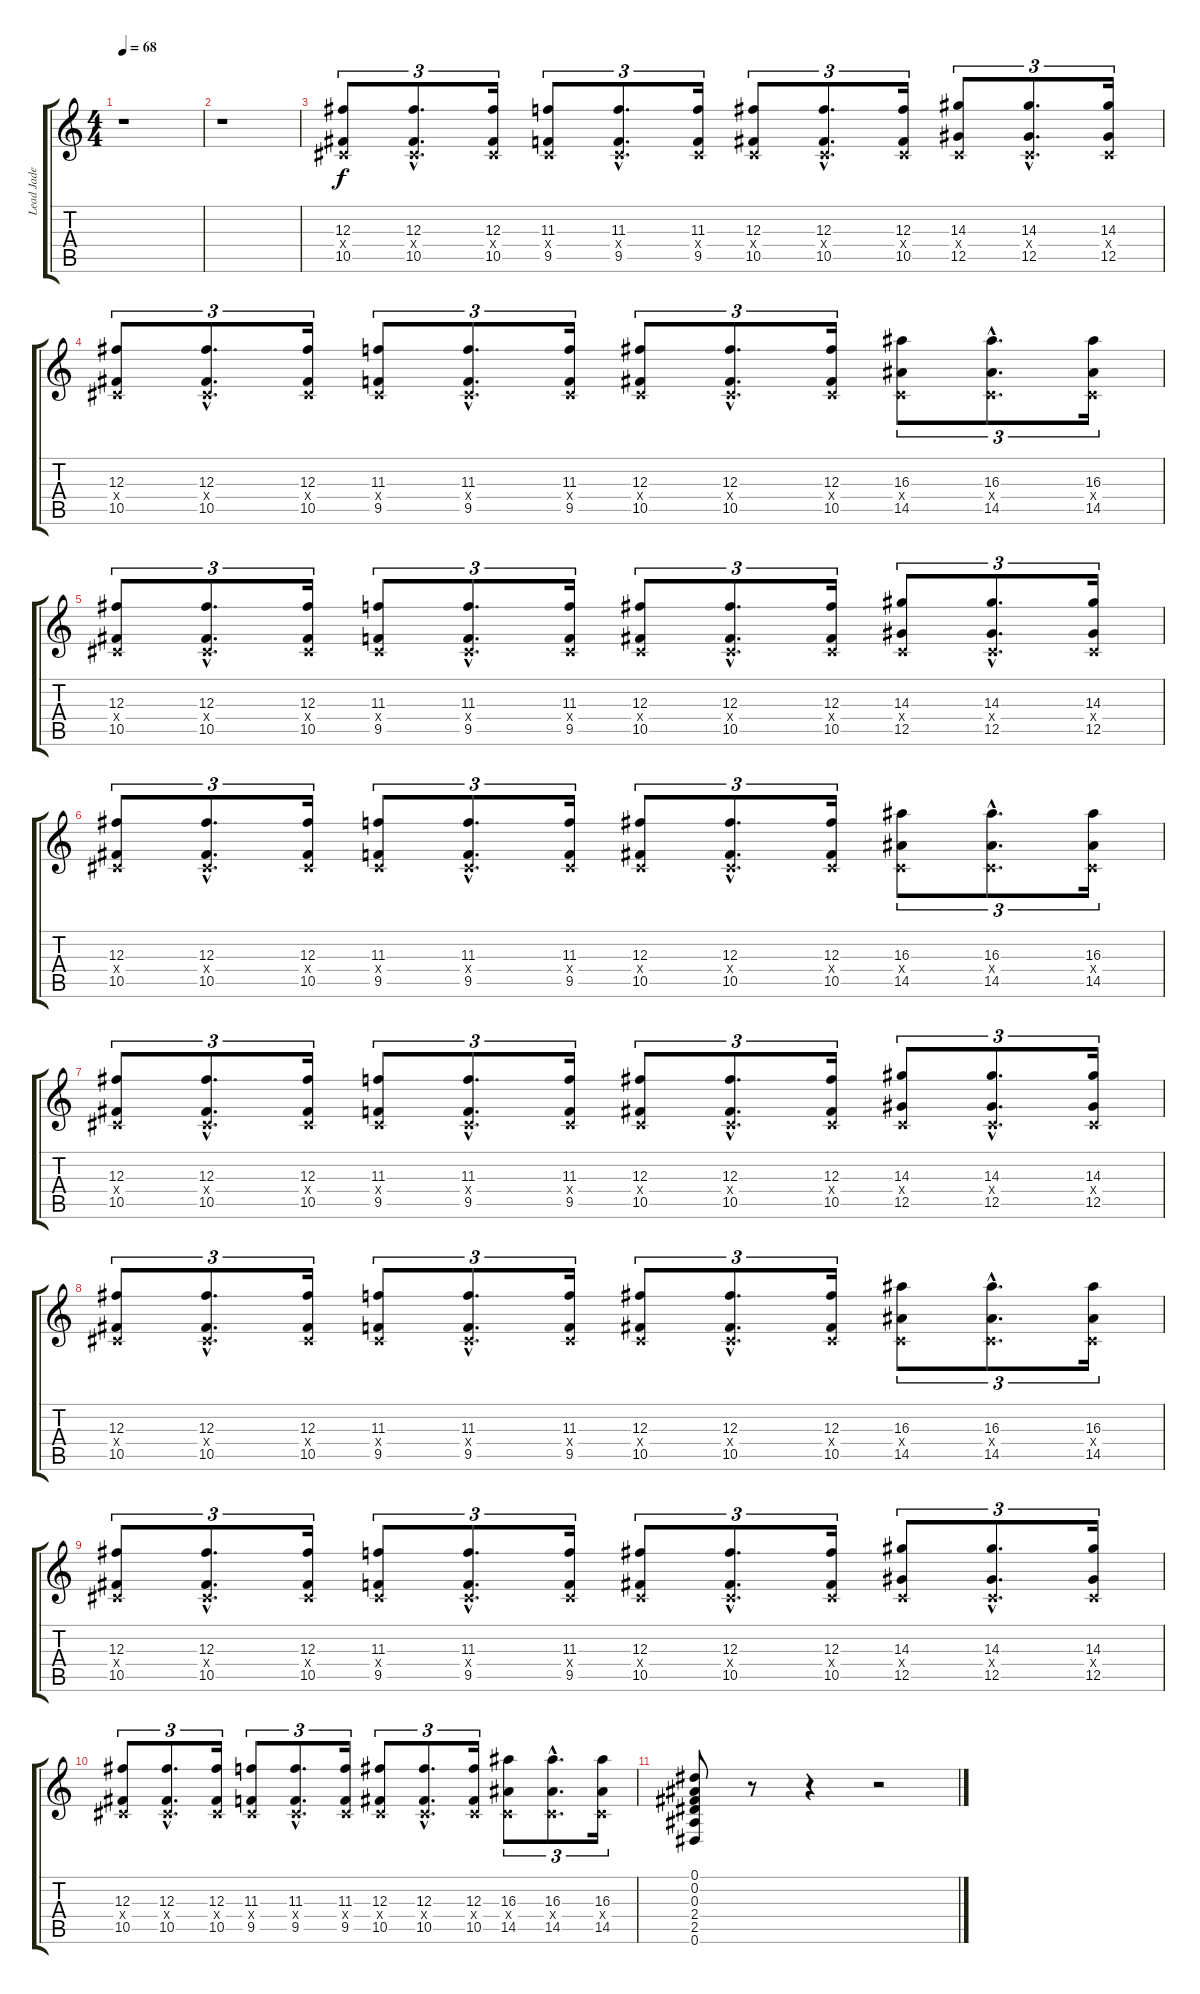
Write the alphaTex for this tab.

\track ("Lead Jade" "Lead Jade") {instrument distortionguitar}
\staff {score tabs}
\tuning (Eb4 Bb3 Gb3 Db3 Ab2 Eb2) {hide}
\ts (4 4)
\tempo 68
\clef g2
\ks c
r.1{dy f} |
r.1 |
(12.3 0.4{x} 10.5).8{tu (3 2)} (12.3{hac} 0.4{hac x} 10.5{hac}).8{d tu (3 2)} (12.3 0.4{x} 10.5).16{tu (3 2)} (11.3 0.4{x} 9.5).8{tu (3 2)} (11.3{hac} 0.4{hac x} 9.5{hac}).8{d tu (3 2)} (11.3 0.4{x} 9.5).16{tu (3 2)} (12.3 0.4{x} 10.5).8{tu (3 2)} (12.3{hac} 0.4{hac x} 10.5{hac}).8{d tu (3 2)} (12.3 0.4{x} 10.5).16{tu (3 2)} (14.3 0.4{x} 12.5).8{tu (3 2)} (14.3{hac} 0.4{hac x} 12.5{hac}).8{d tu (3 2)} (14.3 0.4{x} 12.5).16{tu (3 2)} |
(12.3 0.4{x} 10.5).8{tu (3 2)} (12.3{hac} 0.4{hac x} 10.5{hac}).8{d tu (3 2)} (12.3 0.4{x} 10.5).16{tu (3 2)} (11.3 0.4{x} 9.5).8{tu (3 2)} (11.3{hac} 0.4{hac x} 9.5{hac}).8{d tu (3 2)} (11.3 0.4{x} 9.5).16{tu (3 2)} (12.3 0.4{x} 10.5).8{tu (3 2)} (12.3{hac} 0.4{hac x} 10.5{hac}).8{d tu (3 2)} (12.3 0.4{x} 10.5).16{tu (3 2)} (16.3 0.4{x} 14.5).8{tu (3 2)} (16.3{hac} 0.4{hac x} 14.5{hac}).8{d tu (3 2)} (16.3 0.4{x} 14.5).16{tu (3 2)} |
(12.3 0.4{x} 10.5).8{tu (3 2)} (12.3{hac} 0.4{hac x} 10.5{hac}).8{d tu (3 2)} (12.3 0.4{x} 10.5).16{tu (3 2)} (11.3 0.4{x} 9.5).8{tu (3 2)} (11.3{hac} 0.4{hac x} 9.5{hac}).8{d tu (3 2)} (11.3 0.4{x} 9.5).16{tu (3 2)} (12.3 0.4{x} 10.5).8{tu (3 2)} (12.3{hac} 0.4{hac x} 10.5{hac}).8{d tu (3 2)} (12.3 0.4{x} 10.5).16{tu (3 2)} (14.3 0.4{x} 12.5).8{tu (3 2)} (14.3{hac} 0.4{hac x} 12.5{hac}).8{d tu (3 2)} (14.3 0.4{x} 12.5).16{tu (3 2)} |
(12.3 0.4{x} 10.5).8{tu (3 2)} (12.3{hac} 0.4{hac x} 10.5{hac}).8{d tu (3 2)} (12.3 0.4{x} 10.5).16{tu (3 2)} (11.3 0.4{x} 9.5).8{tu (3 2)} (11.3{hac} 0.4{hac x} 9.5{hac}).8{d tu (3 2)} (11.3 0.4{x} 9.5).16{tu (3 2)} (12.3 0.4{x} 10.5).8{tu (3 2)} (12.3{hac} 0.4{hac x} 10.5{hac}).8{d tu (3 2)} (12.3 0.4{x} 10.5).16{tu (3 2)} (16.3 0.4{x} 14.5).8{tu (3 2)} (16.3{hac} 0.4{hac x} 14.5{hac}).8{d tu (3 2)} (16.3 0.4{x} 14.5).16{tu (3 2)} |
(12.3 0.4{x} 10.5).8{tu (3 2)} (12.3{hac} 0.4{hac x} 10.5{hac}).8{d tu (3 2)} (12.3 0.4{x} 10.5).16{tu (3 2)} (11.3 0.4{x} 9.5).8{tu (3 2)} (11.3{hac} 0.4{hac x} 9.5{hac}).8{d tu (3 2)} (11.3 0.4{x} 9.5).16{tu (3 2)} (12.3 0.4{x} 10.5).8{tu (3 2)} (12.3{hac} 0.4{hac x} 10.5{hac}).8{d tu (3 2)} (12.3 0.4{x} 10.5).16{tu (3 2)} (14.3 0.4{x} 12.5).8{tu (3 2)} (14.3{hac} 0.4{hac x} 12.5{hac}).8{d tu (3 2)} (14.3 0.4{x} 12.5).16{tu (3 2)} |
(12.3 0.4{x} 10.5).8{tu (3 2)} (12.3{hac} 0.4{hac x} 10.5{hac}).8{d tu (3 2)} (12.3 0.4{x} 10.5).16{tu (3 2)} (11.3 0.4{x} 9.5).8{tu (3 2)} (11.3{hac} 0.4{hac x} 9.5{hac}).8{d tu (3 2)} (11.3 0.4{x} 9.5).16{tu (3 2)} (12.3 0.4{x} 10.5).8{tu (3 2)} (12.3{hac} 0.4{hac x} 10.5{hac}).8{d tu (3 2)} (12.3 0.4{x} 10.5).16{tu (3 2)} (16.3 0.4{x} 14.5).8{tu (3 2)} (16.3{hac} 0.4{hac x} 14.5{hac}).8{d tu (3 2)} (16.3 0.4{x} 14.5).16{tu (3 2)} |
(12.3 0.4{x} 10.5).8{tu (3 2)} (12.3{hac} 0.4{hac x} 10.5{hac}).8{d tu (3 2)} (12.3 0.4{x} 10.5).16{tu (3 2)} (11.3 0.4{x} 9.5).8{tu (3 2)} (11.3{hac} 0.4{hac x} 9.5{hac}).8{d tu (3 2)} (11.3 0.4{x} 9.5).16{tu (3 2)} (12.3 0.4{x} 10.5).8{tu (3 2)} (12.3{hac} 0.4{hac x} 10.5{hac}).8{d tu (3 2)} (12.3 0.4{x} 10.5).16{tu (3 2)} (14.3 0.4{x} 12.5).8{tu (3 2)} (14.3{hac} 0.4{hac x} 12.5{hac}).8{d tu (3 2)} (14.3 0.4{x} 12.5).16{tu (3 2)} |
(12.3 0.4{x} 10.5).8{tu (3 2)} (12.3{hac} 0.4{hac x} 10.5{hac}).8{d tu (3 2)} (12.3 0.4{x} 10.5).16{tu (3 2)} (11.3 0.4{x} 9.5).8{tu (3 2)} (11.3{hac} 0.4{hac x} 9.5{hac}).8{d tu (3 2)} (11.3 0.4{x} 9.5).16{tu (3 2)} (12.3 0.4{x} 10.5).8{tu (3 2)} (12.3{hac} 0.4{hac x} 10.5{hac}).8{d tu (3 2)} (12.3 0.4{x} 10.5).16{tu (3 2)} (16.3 0.4{x} 14.5).8{tu (3 2)} (16.3{hac} 0.4{hac x} 14.5{hac}).8{d tu (3 2)} (16.3 0.4{x} 14.5).16{tu (3 2)} |
(0.1 0.2 0.3 2.4 2.5 0.6).8 r.8 r.4 r.2
